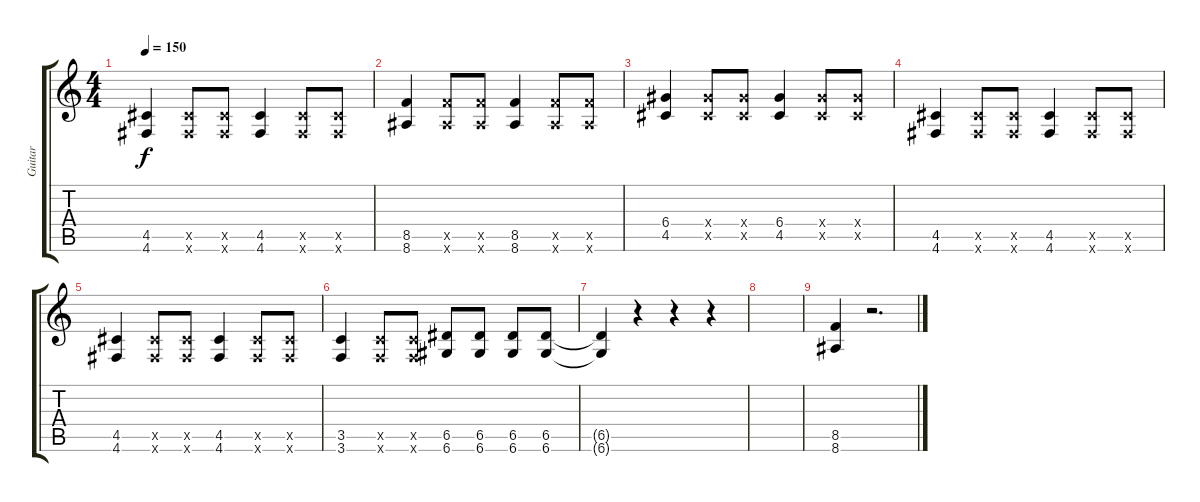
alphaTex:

\track ("Guitar" "Guitar") {instrument overdrivenguitar}
\staff {score tabs}
\tuning (E4 B3 G3 D3 A2 D2) {hide}
\ts (4 4)
\tempo 150
\clef g2
\ks c
(4.5 4.6).4{dy f} (4.5{x} 4.6{x}).8 (4.5{x} 4.6{x}).8 (4.5 4.6).4 (4.5{x} 4.6{x}).8 (4.5{x} 4.6{x}).8 |
(8.5 8.6).4 (8.5{x} 8.6{x}).8 (8.5{x} 8.6{x}).8 (8.5 8.6).4 (8.5{x} 8.6{x}).8 (8.5{x} 8.6{x}).8 |
(6.4 4.5).4 (6.4{x} 4.5{x}).8 (6.4{x} 4.5{x}).8 (6.4 4.5).4 (6.4{x} 4.5{x}).8 (6.4{x} 4.5{x}).8 |
(4.5 4.6).4 (4.5{x} 4.6{x}).8 (4.5{x} 4.6{x}).8 (4.5 4.6).4 (4.5{x} 4.6{x}).8 (4.5{x} 4.6{x}).8 |
(4.5 4.6).4 (4.5{x} 4.6{x}).8 (4.5{x} 4.6{x}).8 (4.5 4.6).4 (4.5{x} 4.6{x}).8 (4.5{x} 4.6{x}).8 |
(3.5 3.6).4 (3.5{x} 3.6{x}).8 (3.5{x} 3.6{x}).8 (6.5 6.6).8 (6.5 6.6).8 (6.5 6.6).8 (6.5 6.6).8 |
(6.5{t} 6.6{t}).4 r.4 r.4 r.4 |
|
(8.5 8.6).4 r.2{d}
